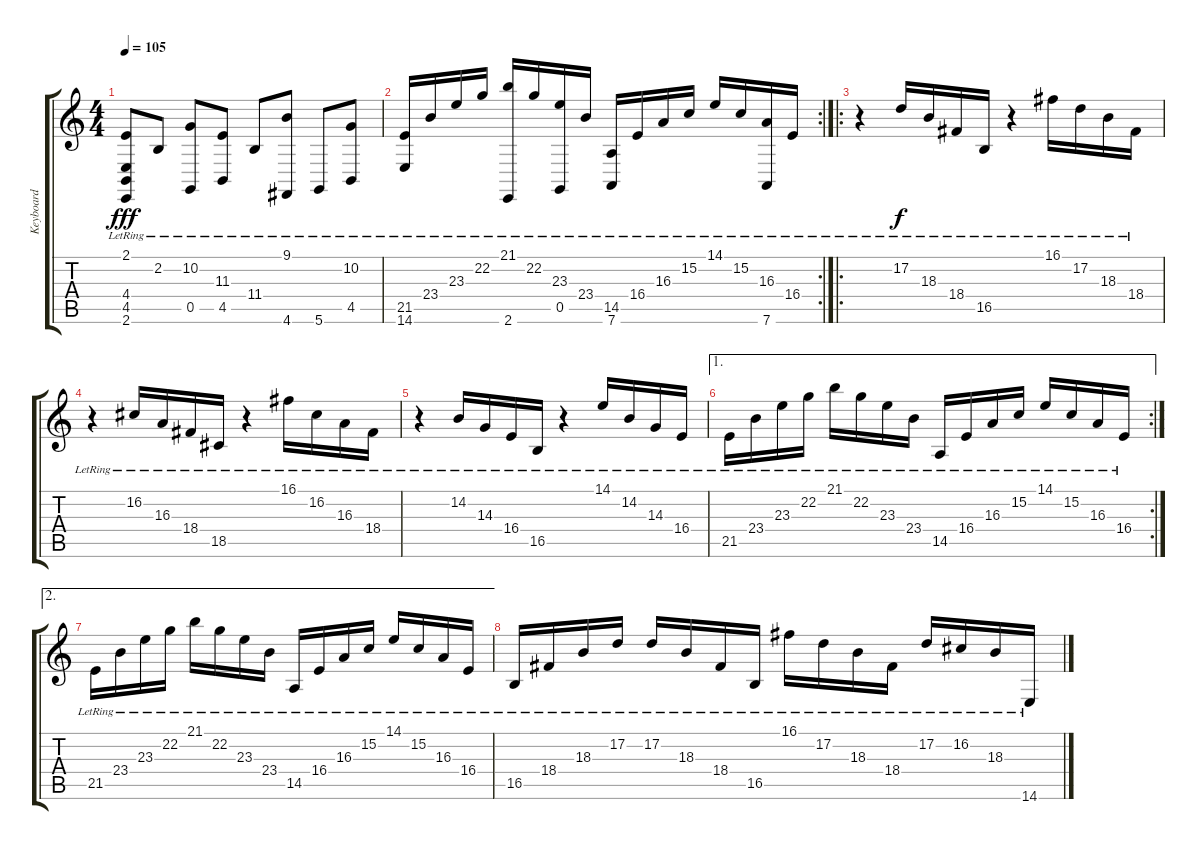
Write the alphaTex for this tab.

\track ("Keyboard" "Keyboard") {instrument musicbox}
\staff {score tabs}
\tuning (D4 A3 F3 C3 G2 D2) {hide}
\ts (4 4)
\tempo 105
\clef g2
\ks c
(2.1{lr} 4.4{lr} 4.5{lr} 2.6{lr}).8{dy fff} 2.2{lr}.8 (10.2{lr} 0.5{lr}).8 (11.3{lr} 4.5{lr}).8 11.4{lr}.8 (9.1{lr} 4.6{lr}).8 5.6{lr}.8 (10.2{lr} 4.5{lr}).8 |
\rc 2
(21.5{lr} 14.6{lr}).16 23.4{lr}.16 23.3{lr}.16 22.2{lr}.16 (21.1{lr} 2.6{lr}).16 22.2{lr}.16 (23.3{lr} 0.5{lr}).16 23.4{lr}.16 (14.5{lr} 7.6{lr}).16 16.4{lr}.16 16.3{lr}.16 15.2{lr}.16 14.1{lr}.16 15.2{lr}.16 (16.3{lr} 7.6{lr}).16 16.4{lr}.16 |
\ro
r.4{volume 13 instrument musicbox} 17.2{lr}.16{dy f} 18.3{lr}.16 18.4{lr}.16 16.5{lr}.16 r.4 16.1{lr}.16 17.2{lr}.16 18.3{lr}.16 18.4{lr}.16 |
r.4 16.2{lr}.16 16.3{lr}.16 18.4{lr}.16 18.5{lr}.16 r.4 16.1{lr}.16 16.2{lr}.16 16.3{lr}.16 18.4{lr}.16 |
r.4 14.2{lr}.16 14.3{lr}.16 16.4{lr}.16 16.5{lr}.16 r.4 14.1{lr}.16 14.2{lr}.16 14.3{lr}.16 16.4{lr}.16 |
\ae 1
\rc 2
21.5{lr}.16 23.4{lr}.16 23.3{lr}.16 22.2{lr}.16 21.1{lr}.16 22.2{lr}.16 23.3{lr}.16 23.4{lr}.16 14.5{lr}.16 16.4{lr}.16 16.3{lr}.16 15.2{lr}.16 14.1{lr}.16 15.2{lr}.16 16.3{lr}.16 16.4{lr}.16 |
\ae 2
21.5{lr}.16 23.4{lr}.16 23.3{lr}.16 22.2{lr}.16 21.1{lr}.16 22.2{lr}.16 23.3{lr}.16 23.4{lr}.16 14.5{lr}.16 16.4{lr}.16 16.3{lr}.16 15.2{lr}.16 14.1{lr}.16 15.2{lr}.16 16.3{lr}.16 16.4{lr}.16 |
16.5{lr}.16 18.4{lr}.16 18.3{lr}.16 17.2{lr}.16 17.2{lr}.16 18.3{lr}.16 18.4{lr}.16 16.5{lr}.16 16.1{lr}.16 17.2{lr}.16 18.3{lr}.16 18.4{lr}.16 17.2{lr}.16 16.2{lr}.16 18.3{lr}.16 14.6{lr}.16
